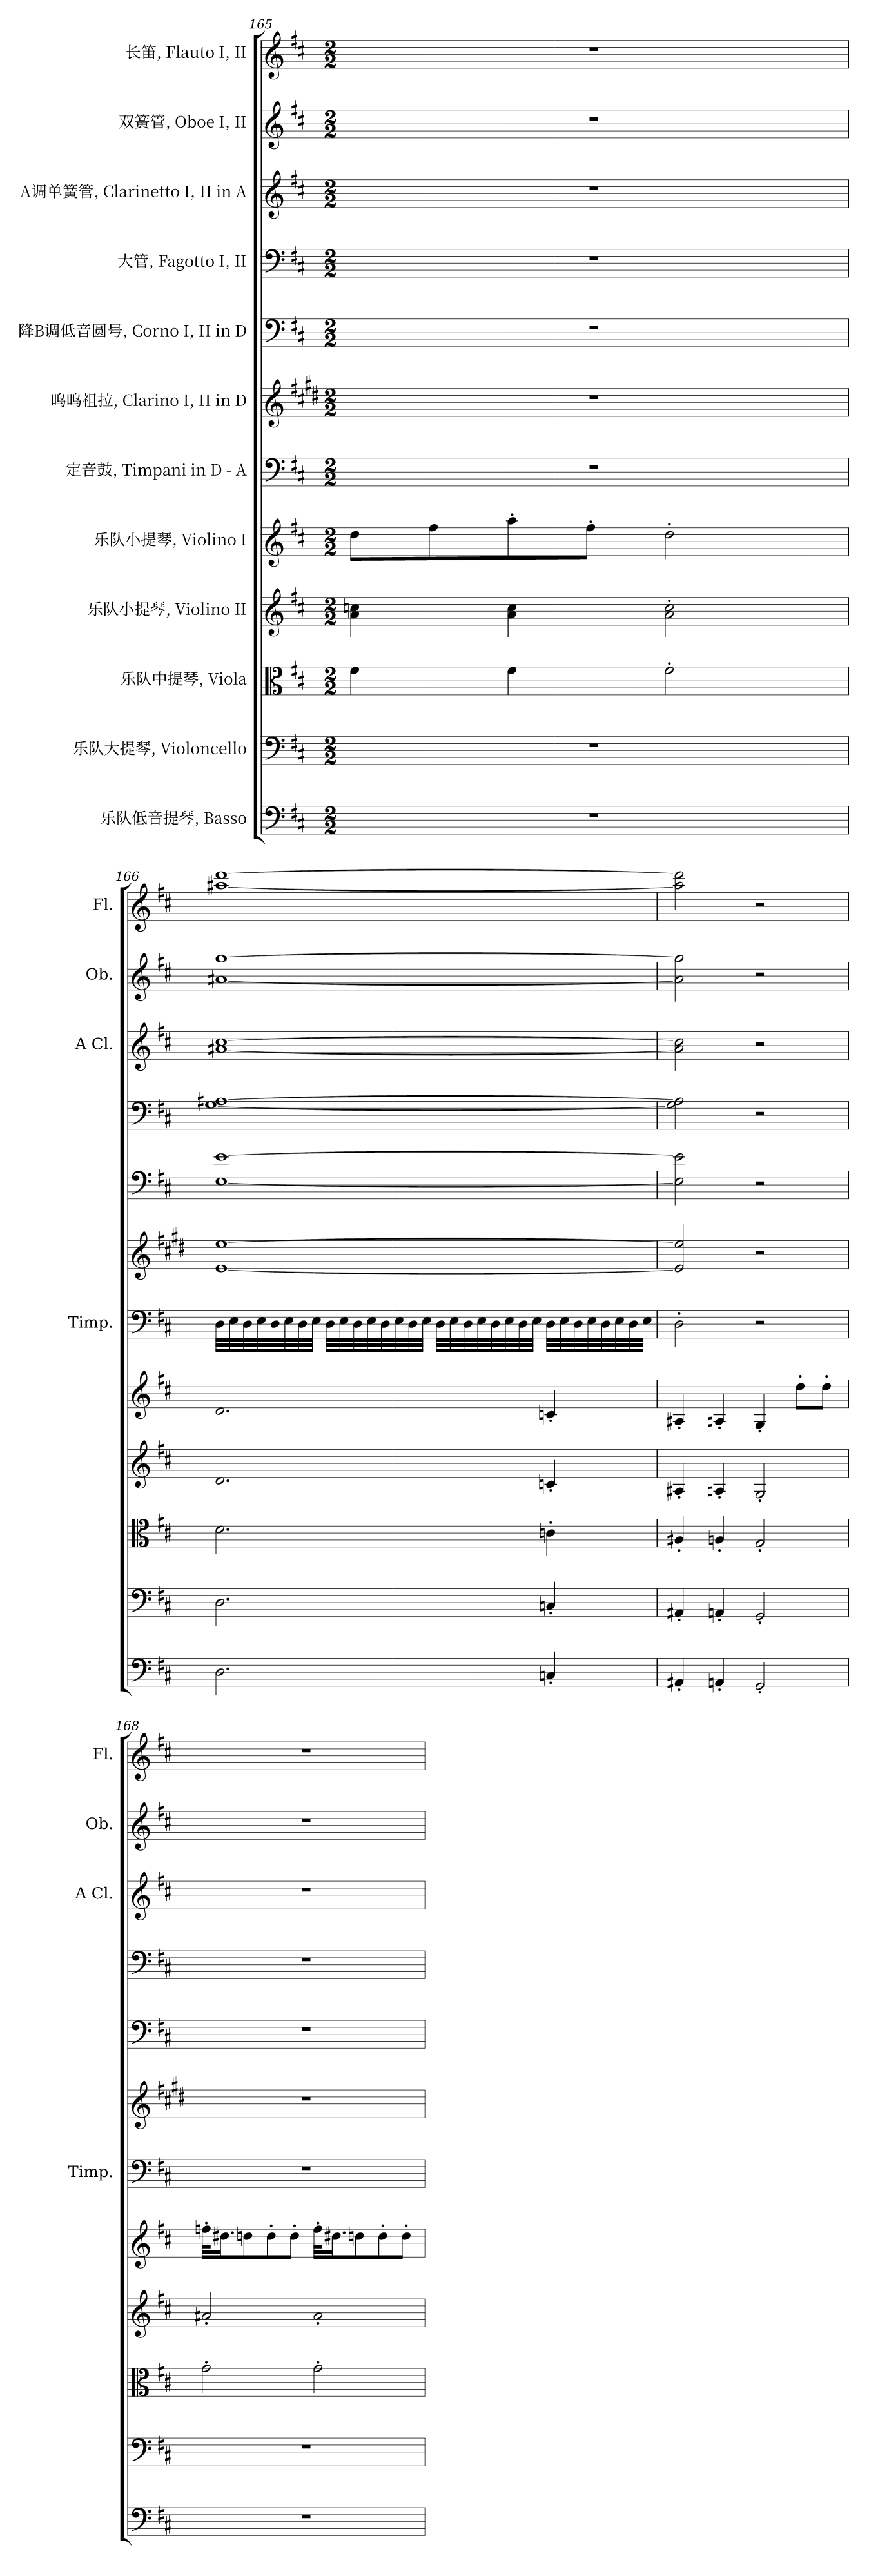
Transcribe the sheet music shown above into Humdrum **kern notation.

**kern	**kern	**kern	**kern	**kern	**kern	**kern	**kern	**kern	**kern	**kern	**kern
*part12	*part11	*part10	*part9	*part8	*part7	*part6	*part5	*part4	*part3	*part2	*part1
*staff12	*staff11	*staff10	*staff9	*staff8	*staff7	*staff6	*staff5	*staff4	*staff3	*staff2	*staff1
*I"乐队低音提琴, Basso	*I"乐队大提琴, Violoncello	*I"乐队中提琴, Viola	*I"乐队小提琴, Violino II	*I"乐队小提琴, Violino I	*I"定音鼓, Timpani in D - A	*I"呜呜祖拉, Clarino I, II in D	*I"降B调低音圆号, Corno I, II in D	*I"大管, Fagotto I, II	*I"A调单簧管, Clarinetto I, II in A	*I"双簧管, Oboe I, II	*I"长笛, Flauto I, II
*	*	*	*	*	*I'Timp.	*	*	*	*I'A Cl.	*I'Ob.	*I'Fl.
*clefF4	*clefF4	*clefC3	*clefG2	*clefG2	*clefF4	*clefG2	*clefF4	*clefF4	*clefG2	*clefG2	*clefG2
*ITrd7c12	*	*	*	*	*	*ITrd1c2	*ITrd1c2	*	*ITrd2c3	*	*
*k[f#c#]	*k[f#c#]	*k[f#c#]	*k[f#c#]	*k[f#c#]	*k[f#c#]	*k[f#c#]	*k[]	*k[f#c#]	*k[f#c#g#d#a#]	*k[f#c#]	*k[f#c#]
*M2/2	*M2/2	*M2/2	*M2/2	*M2/2	*M2/2	*M2/2	*M2/2	*M2/2	*M2/2	*M2/2	*M2/2
=165	=165	=165	=165	=165	=165	=165	=165	=165	=165	=165	=165
1r	1r	4f#\	4a\ 4ccn\	8dd\L	1r	1r	1r	1r	1r	1r	1r
.	.	.	.	8ff#\	.	.	.	.	.	.	.
.	.	4f#\	4a\ 4cc\	8aa'\	.	.	.	.	.	.	.
.	.	.	.	8ff#'\J	.	.	.	.	.	.	.
.	.	2f#'\	2a\' 2cc\'	2dd'\	.	.	.	.	.	.	.
!!LO:PB:g=z
=166	=166	=166	=166	=166	=166	=166	=166	=166	=166	=166	=166
2.DD\	2.D\	2.d\	2.d/	2.d/	32D\LLL	[1d [1dd	[1D [1d	[1G [1A#X	[1f##X [1a#	[1a#X [1gg	[1aa#X [1ddd
.	.	.	.	.	32E\	.	.	.	.	.	.
.	.	.	.	.	32D\	.	.	.	.	.	.
.	.	.	.	.	32E\	.	.	.	.	.	.
.	.	.	.	.	32D\	.	.	.	.	.	.
.	.	.	.	.	32E\	.	.	.	.	.	.
.	.	.	.	.	32D\	.	.	.	.	.	.
.	.	.	.	.	32E\JJJ	.	.	.	.	.	.
.	.	.	.	.	32D\LLL	.	.	.	.	.	.
.	.	.	.	.	32E\	.	.	.	.	.	.
.	.	.	.	.	32D\	.	.	.	.	.	.
.	.	.	.	.	32E\	.	.	.	.	.	.
.	.	.	.	.	32D\	.	.	.	.	.	.
.	.	.	.	.	32E\	.	.	.	.	.	.
.	.	.	.	.	32D\	.	.	.	.	.	.
.	.	.	.	.	32E\JJJ	.	.	.	.	.	.
.	.	.	.	.	32D\LLL	.	.	.	.	.	.
.	.	.	.	.	32E\	.	.	.	.	.	.
.	.	.	.	.	32D\	.	.	.	.	.	.
.	.	.	.	.	32E\	.	.	.	.	.	.
.	.	.	.	.	32D\	.	.	.	.	.	.
.	.	.	.	.	32E\	.	.	.	.	.	.
.	.	.	.	.	32D\	.	.	.	.	.	.
.	.	.	.	.	32E\JJJ	.	.	.	.	.	.
4CCn'/	4Cn'/	4cn'\	4cn'/	4cn'/	32D\LLL	.	.	.	.	.	.
.	.	.	.	.	32E\	.	.	.	.	.	.
.	.	.	.	.	32D\	.	.	.	.	.	.
.	.	.	.	.	32E\	.	.	.	.	.	.
.	.	.	.	.	32D\	.	.	.	.	.	.
.	.	.	.	.	32E\	.	.	.	.	.	.
.	.	.	.	.	32D\	.	.	.	.	.	.
.	.	.	.	.	32E\JJJ	.	.	.	.	.	.
=167	=167	=167	=167	=167	=167	=167	=167	=167	=167	=167	=167
4AAA#X'/	4AA#X'/	4A#X'/	4A#X'/	4A#X'/	2D'\	2d/] 2dd/]	2D\] 2d\]	2G\] 2A#\]	2f##\] 2a#\]	2a#\] 2gg\]	2aa#\] 2ddd\]
4AAAn'/	4AAn'/	4An'/	4An'/	4An'/	.	.	.	.	.	.	.
2GGG'/	2GG'/	2G'/	2G'/	4G'/	2r	2r	2r	2r	2r	2r	2r
.	.	.	.	8dd'\L	.	.	.	.	.	.	.
.	.	.	.	8dd'\J	.	.	.	.	.	.	.
!!LO:PB:g=z
=168	=168	=168	=168	=168	=168	=168	=168	=168	=168	=168	=168
1r	1r	2g'\	2a#X'/	32ffn'\KLL	1r	1r	1r	1r	1r	1r	1r
.	.	.	.	16.dd#X\J	.	.	.	.	.	.	.
.	.	.	.	8ddn\	.	.	.	.	.	.	.
.	.	.	.	8dd'\	.	.	.	.	.	.	.
.	.	.	.	8dd'\J	.	.	.	.	.	.	.
.	.	2g'\	2a#'/	32ff'\KLL	.	.	.	.	.	.	.
.	.	.	.	16.dd#X\J	.	.	.	.	.	.	.
.	.	.	.	8ddn\	.	.	.	.	.	.	.
.	.	.	.	8dd'\	.	.	.	.	.	.	.
.	.	.	.	8dd'\J	.	.	.	.	.	.	.
=	=	=	=	=	=	=	=	=	=	=	=
*-	*-	*-	*-	*-	*-	*-	*-	*-	*-	*-	*-
